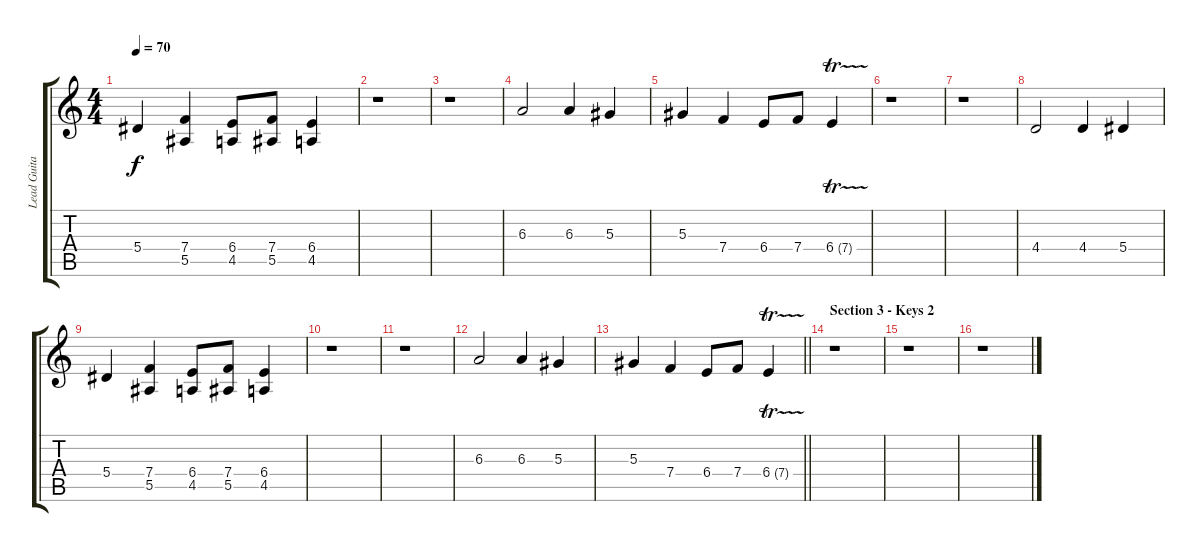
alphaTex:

\track ("Lead Guitar (Distortion)" "Lead Guita") {instrument overdrivenguitar}
\staff {score tabs}
\tuning (C4 G3 Eb3 Bb2 F2 C2) {hide}
\ts (4 4)
\tempo 70
\clef g2
\ks c
5.4.4{dy f} (7.4 5.5).4 (6.4 4.5).8 (7.4 5.5).8 (6.4 4.5).4 |
r.1 |
r.1 |
6.3.2 6.3.4 5.3.4 |
5.3.4 7.4.4 6.4.8 7.4.8 6.4{tr (7 32)}.4 |
r.1 |
r.1 |
4.4.2 4.4.4 5.4.4 |
5.4.4 (7.4 5.5).4 (6.4 4.5).8 (7.4 5.5).8 (6.4 4.5).4 |
r.1 |
r.1 |
6.3.2 6.3.4 5.3.4 |
\barLineRight lightlight
5.3.4 7.4.4 6.4.8 7.4.8 6.4{tr (7 32)}.4 |
\section ("" "Section 3 - Keys 2")
r.1 |
r.1 |
r.1
